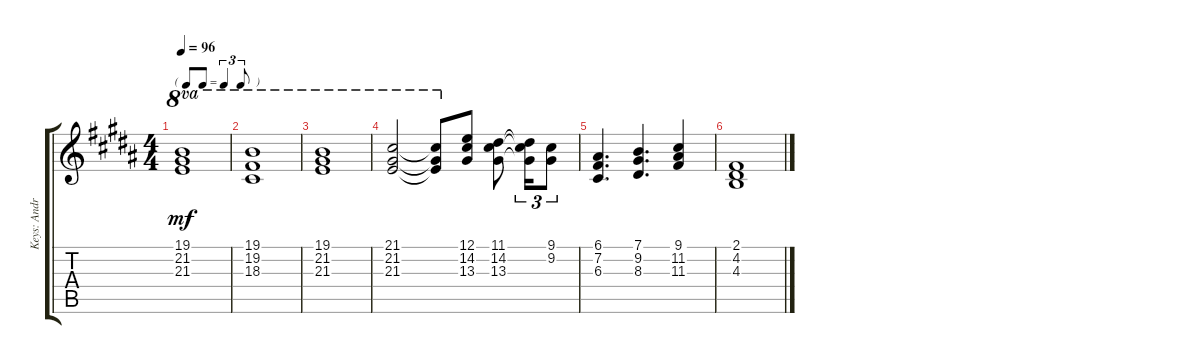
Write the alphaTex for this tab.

\track ("Keys: Andrew" "Keys: Andr") {instrument electricpiano1}
\staff {score tabs}
\tuning (E4 B3 G3 D3 A2 E2) {hide}
\ts (4 4)
\tf triplet8th
\tempo 96
\clef g2
\ks b
(19.1 21.2 21.3).1{ot 8va dy mf} |
(19.1 19.2 18.3).1{ot 8va} |
(19.1 21.2 21.3).1{ot 8va} |
(21.1 21.2 21.3).2{ot 8va instrument electricpiano1} (21.1{t} 21.2{t} 21.3{t}).8{ot 8va} (12.1 14.2 13.3).8 (11.1 14.2 13.3).8 (11.1{t} 14.2{t} 13.3{t}).16{tu (3 2)} (9.1 9.2).8{tu (3 2)} |
(6.1 7.2 6.3).4{d} (7.1 9.2 8.3).4{d} (9.1 11.2 11.3).4 |
(2.1 4.2 4.3).1
